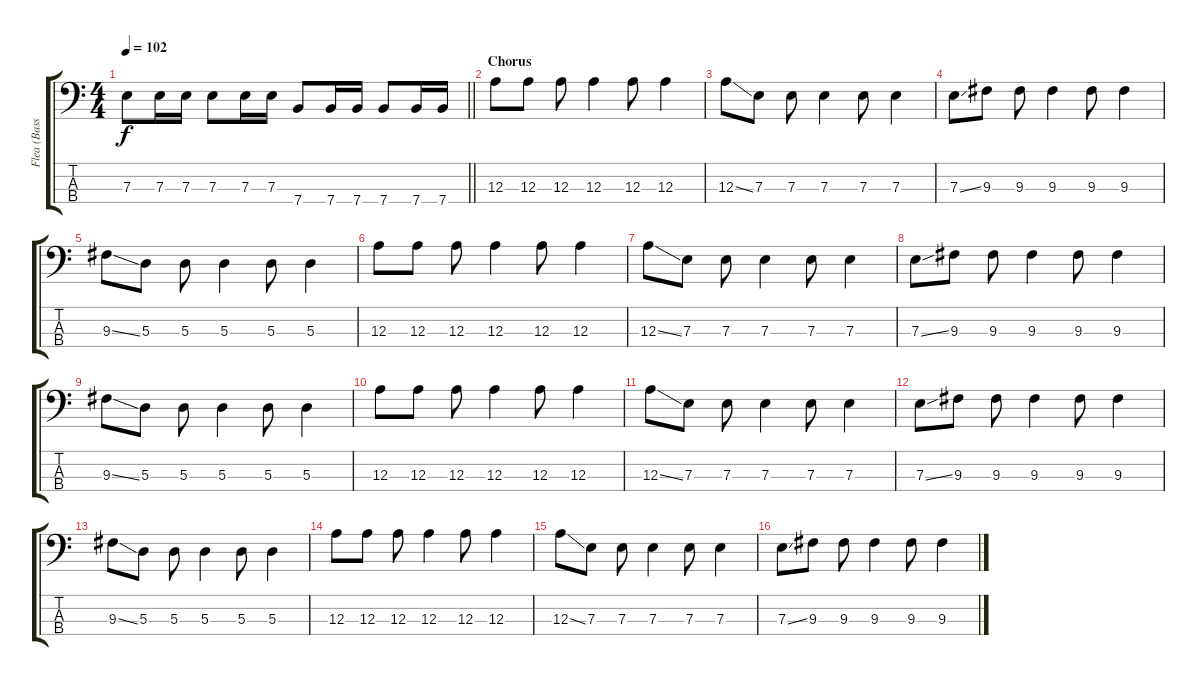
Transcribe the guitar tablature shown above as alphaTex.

\track ("Flea (Bass)" "Flea (Bass") {instrument electricbassfinger}
\staff {score tabs}
\tuning (G2 D2 A1 E1) {hide}
\ts (4 4)
\tempo 102
\clef f4
\barLineRight lightlight
\ks c
7.3.8{dy f} 7.3.16 7.3.16 7.3.8 7.3.16 7.3.16 7.4.8 7.4.16 7.4.16 7.4.8 7.4.16 7.4.16 |
\section ("" "Chorus")
12.3.8 12.3.8 12.3.8 12.3.4 12.3.8 12.3.4 |
12.3{ss}.8 7.3.8 7.3.8 7.3.4 7.3.8 7.3.4 |
7.3{ss}.8 9.3.8 9.3.8 9.3.4 9.3.8 9.3.4 |
9.3{ss}.8 5.3.8 5.3.8 5.3.4 5.3.8 5.3.4 |
12.3.8 12.3.8 12.3.8 12.3.4 12.3.8 12.3.4 |
12.3{ss}.8 7.3.8 7.3.8 7.3.4 7.3.8 7.3.4 |
7.3{ss}.8 9.3.8 9.3.8 9.3.4 9.3.8 9.3.4 |
9.3{ss}.8 5.3.8 5.3.8 5.3.4 5.3.8 5.3.4 |
12.3.8 12.3.8 12.3.8 12.3.4 12.3.8 12.3.4 |
12.3{ss}.8 7.3.8 7.3.8 7.3.4 7.3.8 7.3.4 |
7.3{ss}.8 9.3.8 9.3.8 9.3.4 9.3.8 9.3.4 |
9.3{ss}.8 5.3.8 5.3.8 5.3.4 5.3.8 5.3.4 |
12.3.8 12.3.8 12.3.8 12.3.4 12.3.8 12.3.4 |
12.3{ss}.8 7.3.8 7.3.8 7.3.4 7.3.8 7.3.4 |
7.3{ss}.8 9.3.8 9.3.8 9.3.4 9.3.8 9.3.4
